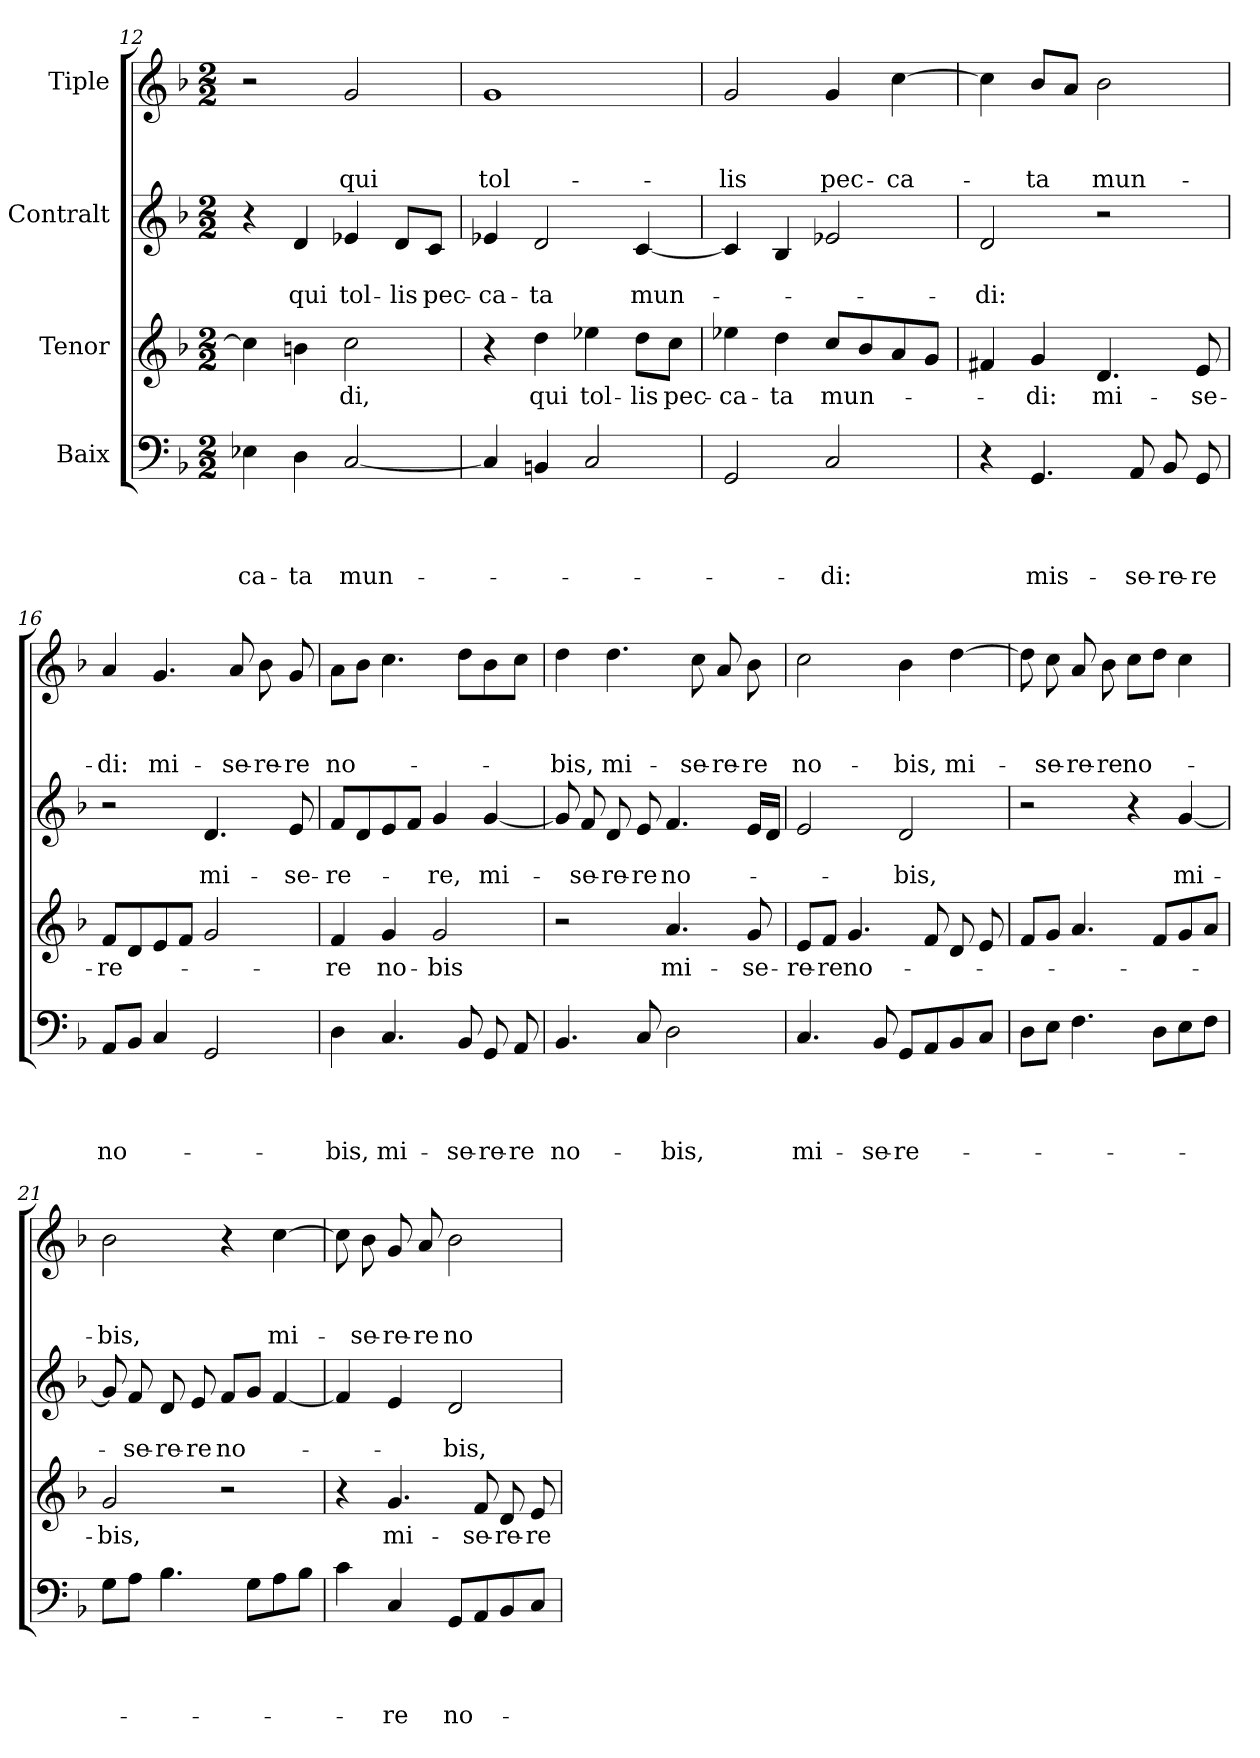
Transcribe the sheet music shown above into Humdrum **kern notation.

**kern	**text	**text	**text	**text	**kern	**text	**kern	**text	**text	**kern	**text	**text	**text
*part4	*part4	*part4	*part4	*part4	*part3	*part3	*part2	*part2	*part2	*part1	*part1	*part1	*part1
*staff4	*staff4	*staff4	*staff4	*staff4	*staff3	*staff3	*staff2	*staff2	*staff2	*staff1	*staff1	*staff1	*staff1
*I"Baix	*	*	*	*	*I"Tenor	*	*I"Contralt	*	*	*I"Tiple	*	*	*
!!LO:LB:g=z
*clefF4	*	*	*	*	*clefG2	*	*clefG2	*	*	*clefG2	*	*	*
*k[b-]	*	*	*	*	*k[b-]	*	*k[b-]	*	*	*k[b-]	*	*	*
*F:	*	*	*	*	*F:	*	*F:	*	*	*F:	*	*	*
*M2/2	*	*	*	*	*M2/2	*	*M2/2	*	*	*M2/2	*	*	*
=12	=12	=12	=12	=12	=12	=12	=12	=12	=12	=12	=12	=12	=12
!	!	!	!	!LO:LY:b	!	!	!	!	!	!	!	!	!
4E-X\	.	.	.	-ca-	4cc\]	.	4r	.	.	2r	.	.	.
!	!	!	!	!LO:LY:b	!	!	!	!	!LO:LY:b	!	!	!	!
4D\	.	.	.	-ta	4bn\	.	4d/	.	-qui	.	.	.	.
!	!	!	!	!LO:LY:b	!	!LO:LY:b	!	!	!LO:LY:b	!	!	!	!LO:LY:b
[<2C/	.	.	.	mun-	2cc\	-di,	4e-X/	.	tol-	2g/	.	.	qui
!	!	!	!	!	!	!	!	!	!LO:LY:b	!	!	!	!
.	.	.	.	.	.	.	8d/L	.	-lis	.	.	.	.
!	!	!	!	!	!	!	!	!	!LO:LY:b	!	!	!	!
.	.	.	.	.	.	.	8c/J	.	pec-	.	.	.	.
=13	=13	=13	=13	=13	=13	=13	=13	=13	=13	=13	=13	=13	=13
!	!	!	!	!	!	!	!	!	!LO:LY:b	!	!	!	!LO:LY:b
4C/]	.	.	.	.	4r	.	4e-X/	.	-ca-	1g	.	.	tol-
!	!	!	!	!	!	!LO:LY:b	!	!	!LO:LY:b	!	!	!	!
4BBn/	.	.	.	.	4dd\	qui	2d/	.	-ta	.	.	.	.
!	!	!	!	!	!	!LO:LY:b	!	!	!	!	!	!	!
2C/	.	.	.	.	4ee-X\	tol-	.	.	.	.	.	.	.
!	!	!	!	!	!	!LO:LY:b	!	!	!LO:LY:b	!	!	!	!
.	.	.	.	.	8dd\L	-lis	[<4c/	.	mun-	.	.	.	.
!	!	!	!	!	!	!LO:LY:b	!	!	!	!	!	!	!
.	.	.	.	.	8cc\J	pec-	.	.	.	.	.	.	.
=14	=14	=14	=14	=14	=14	=14	=14	=14	=14	=14	=14	=14	=14
!	!	!	!	!	!	!LO:LY:b	!	!	!	!	!	!	!LO:LY:b
2GG/	.	.	.	.	4ee-X\	-ca-	4c/]	.	.	2g/	.	.	-lis
!	!	!	!	!	!	!LO:LY:b	!	!	!	!	!	!	!
.	.	.	.	.	4dd\	-ta	4B-/	.	.	.	.	.	.
!	!	!	!	!LO:LY:b	!	!LO:LY:b	!	!	!	!	!	!	!LO:LY:b
2C/	.	.	.	-di:	8cc/L	mun-	2e-X/	.	.	4g/	.	.	pec-
.	.	.	.	.	8b-/	.	.	.	.	.	.	.	.
!	!	!	!	!	!	!	!	!	!	!	!	!	!LO:LY:b
.	.	.	.	.	8a/	.	.	.	.	[>4cc\	.	.	-ca-
.	.	.	.	.	8g/J	.	.	.	.	.	.	.	.
=15	=15	=15	=15	=15	=15	=15	=15	=15	=15	=15	=15	=15	=15
!	!	!	!	!	!	!	!	!	!LO:LY:b	!	!	!	!
4r	.	.	.	.	4f#X/	.	2d/	.	-di:	4cc\]	.	.	.
!	!	!	!	!LO:LY:b	!	!LO:LY:b	!	!	!	!	!	!	!LO:LY:b
4.GG/	.	.	.	mis-	4g/	-di:	.	.	.	8b-/L	.	.	-ta
.	.	.	.	.	.	.	.	.	.	8a/J	.	.	.
!	!	!	!	!	!	!LO:LY:b	!	!	!	!	!	!	!LO:LY:b
.	.	.	.	.	4.d/	mi-	2r	.	.	2b-\	.	.	mun-
!	!	!	!	!LO:LY:b	!	!	!	!	!	!	!	!	!
8AA/	.	.	.	-se-	.	.	.	.	.	.	.	.	.
!	!	!	!	!LO:LY:b	!	!	!	!	!	!	!	!	!
8BB-/	.	.	.	-re-	.	.	.	.	.	.	.	.	.
!	!	!	!	!LO:LY:b	!	!LO:LY:b	!	!	!	!	!	!	!
8GG/	.	.	.	-re	8e/	-se-	.	.	.	.	.	.	.
=16	=16	=16	=16	=16	=16	=16	=16	=16	=16	=16	=16	=16	=16
!	!	!	!	!LO:LY:b	!	!LO:LY:b	!	!	!	!	!	!	!LO:LY:b
8AA/L	.	.	.	no-	8f/L	-re-	2r	.	.	4a/	.	.	-di:
8BB-/J	.	.	.	.	8d/	.	.	.	.	.	.	.	.
!	!	!	!	!	!	!	!	!	!	!	!	!	!LO:LY:b
4C/	.	.	.	.	8e/	.	.	.	.	4.g/	.	.	mi-
.	.	.	.	.	8f/J	.	.	.	.	.	.	.	.
!	!	!	!	!	!	!	!	!	!LO:LY:b	!	!	!	!
2GG/	.	.	.	.	2g/	.	4.d/	.	mi-	.	.	.	.
!	!	!	!	!	!	!	!	!	!	!	!	!	!LO:LY:b
.	.	.	.	.	.	.	.	.	.	8a/	.	.	-se-
!	!	!	!	!	!	!	!	!	!	!	!	!	!LO:LY:b
.	.	.	.	.	.	.	.	.	.	8b-\	.	.	-re-
!	!	!	!	!	!	!	!	!	!LO:LY:b	!	!	!	!LO:LY:b
.	.	.	.	.	.	.	8e/	.	-se-	8g/	.	.	-re
!!LO:LB:g=z
=17	=17	=17	=17	=17	=17	=17	=17	=17	=17	=17	=17	=17	=17
!	!	!	!	!LO:LY:b	!	!LO:LY:b	!	!	!LO:LY:b	!	!	!	!LO:LY:b
4D\	.	.	.	-bis,	4f/	-re	8f/L	.	-re-	8a\L	.	.	no-
.	.	.	.	.	.	.	8d/	.	.	8b-\J	.	.	.
!	!	!	!	!LO:LY:b	!	!LO:LY:b	!	!	!	!	!	!	!
4.C/	.	.	.	mi-	4g/	no-	8e/	.	.	4.cc\	.	.	.
.	.	.	.	.	.	.	8f/J	.	.	.	.	.	.
!	!	!	!	!	!	!LO:LY:b	!	!	!LO:LY:b	!	!	!	!
.	.	.	.	.	2g/	-bis	4g/	.	-re,	.	.	.	.
!	!	!	!	!LO:LY:b	!	!	!	!	!	!	!	!	!
8BB-/	.	.	.	-se-	.	.	.	.	.	8dd\L	.	.	.
!	!	!	!	!LO:LY:b	!	!	!	!	!LO:LY:b	!	!	!	!
8GG/	.	.	.	-re-	.	.	[<4g/	.	mi-	8b-\	.	.	.
!	!	!	!	!LO:LY:b	!	!	!	!	!	!	!	!	!
8AA/	.	.	.	-re	.	.	.	.	.	8cc\J	.	.	.
=18	=18	=18	=18	=18	=18	=18	=18	=18	=18	=18	=18	=18	=18
!	!	!	!	!LO:LY:b	!	!	!	!	!	!	!	!	!LO:LY:b
4.BB-/	.	.	.	no-	2r	.	8g/]	.	.	4dd\	.	.	-bis,
!	!	!	!	!	!	!	!	!	!LO:LY:b	!	!	!	!
.	.	.	.	.	.	.	8f/	.	-se-	.	.	.	.
!	!	!	!	!	!	!	!	!	!LO:LY:b	!	!	!	!LO:LY:b
.	.	.	.	.	.	.	8d/	.	-re-	4.dd\	.	.	mi-
!	!	!	!	!	!	!	!	!	!LO:LY:b	!	!	!	!
8C/	.	.	.	.	.	.	8e/	.	-re	.	.	.	.
!	!	!	!	!LO:LY:b	!	!LO:LY:b	!	!	!LO:LY:b	!	!	!	!
2D\	.	.	.	-bis,	4.a/	mi-	4.f/	.	no-	.	.	.	.
!	!	!	!	!	!	!	!	!	!	!	!	!	!LO:LY:b
.	.	.	.	.	.	.	.	.	.	8cc\	.	.	-se-
!	!	!	!	!	!	!	!	!	!	!	!	!	!LO:LY:b
.	.	.	.	.	.	.	.	.	.	8a/	.	.	-re-
!	!	!	!	!	!	!LO:LY:b	!	!	!	!	!	!	!LO:LY:b
.	.	.	.	.	8g/	-se-	16e/LL	.	.	8b-\	.	.	-re
.	.	.	.	.	.	.	16d/JJ	.	.	.	.	.	.
=19	=19	=19	=19	=19	=19	=19	=19	=19	=19	=19	=19	=19	=19
!	!	!	!	!LO:LY:b	!	!LO:LY:b	!	!	!	!	!	!	!LO:LY:b
4.C/	.	.	.	mi-	8e/L	-re-	2e/	.	.	2cc\	.	.	no-
!	!	!	!	!	!	!LO:LY:b	!	!	!	!	!	!	!
.	.	.	.	.	8f/J	-re	.	.	.	.	.	.	.
!	!	!	!	!	!	!LO:LY:b	!	!	!	!	!	!	!
.	.	.	.	.	4.g/	no-	.	.	.	.	.	.	.
!	!	!	!	!LO:LY:b	!	!	!	!	!	!	!	!	!
8BB-/	.	.	.	-se-	.	.	.	.	.	.	.	.	.
!	!	!	!	!LO:LY:b	!	!	!	!	!LO:LY:b	!	!	!	!LO:LY:b
8GG/L	.	.	.	-re-	.	.	2d/	.	-bis,	4b-\	.	.	-bis,
8AA/	.	.	.	.	8f/	.	.	.	.	.	.	.	.
!	!	!	!	!	!	!	!	!	!	!	!	!	!LO:LY:b
8BB-/	.	.	.	.	8d/	.	.	.	.	[>4dd\	.	.	mi-
8C/J	.	.	.	.	8e/	.	.	.	.	.	.	.	.
=20	=20	=20	=20	=20	=20	=20	=20	=20	=20	=20	=20	=20	=20
8D\L	.	.	.	.	8f/L	.	2r	.	.	8dd\]	.	.	.
!	!	!	!	!	!	!	!	!	!	!	!	!	!LO:LY:b
8E\J	.	.	.	.	8g/J	.	.	.	.	8cc\	.	.	-se-
!	!	!	!	!	!	!	!	!	!	!	!	!	!LO:LY:b
4.F\	.	.	.	.	4.a/	.	.	.	.	8a/	.	.	-re-
!	!	!	!	!	!	!	!	!	!	!	!	!	!LO:LY:b
.	.	.	.	.	.	.	.	.	.	8b-\	.	.	-re
!	!	!	!	!	!	!	!	!	!	!	!	!	!LO:LY:b
.	.	.	.	.	.	.	4r	.	.	8cc\L	.	.	no-
8D\L	.	.	.	.	8f/L	.	.	.	.	8dd\J	.	.	.
!	!	!	!	!	!	!	!	!	!LO:LY:b	!	!	!	!
8E\	.	.	.	.	8g/	.	[<4g/	.	mi-	4cc\	.	.	.
8F\J	.	.	.	.	8a/J	.	.	.	.	.	.	.	.
=21	=21	=21	=21	=21	=21	=21	=21	=21	=21	=21	=21	=21	=21
!	!	!	!	!	!	!LO:LY:b	!	!	!	!	!	!	!LO:LY:b
8G\L	.	.	.	.	2g/	-bis,	8g/]	.	.	2b-\	.	.	-bis,
!	!	!	!	!	!	!	!	!	!LO:LY:b	!	!	!	!
8A\J	.	.	.	.	.	.	8f/	.	-se-	.	.	.	.
!	!	!	!	!	!	!	!	!	!LO:LY:b	!	!	!	!
4.B-\	.	.	.	.	.	.	8d/	.	-re-	.	.	.	.
!	!	!	!	!	!	!	!	!	!LO:LY:b	!	!	!	!
.	.	.	.	.	.	.	8e/	.	-re	.	.	.	.
!	!	!	!	!	!	!	!	!	!LO:LY:b	!	!	!	!
.	.	.	.	.	2r	.	8f/L	.	no-	4r	.	.	.
8G\L	.	.	.	.	.	.	8g/J	.	.	.	.	.	.
!	!	!	!	!	!	!	!	!	!	!	!	!	!LO:LY:b
8A\	.	.	.	.	.	.	[<4f/	.	.	[>4cc\	.	.	mi-
8B-\J	.	.	.	.	.	.	.	.	.	.	.	.	.
!!LO:PB:g=z
=22	=22	=22	=22	=22	=22	=22	=22	=22	=22	=22	=22	=22	=22
4c\	.	.	.	.	4r	.	4f/]	.	.	8cc\]	.	.	.
!	!	!	!	!	!	!	!	!	!	!	!	!	!LO:LY:b
.	.	.	.	.	.	.	.	.	.	8b-\	.	.	-se-
!	!	!	!	!LO:LY:b	!	!LO:LY:b	!	!	!	!	!	!	!LO:LY:b
4C/	.	.	.	-re	4.g/	mi-	4e/	.	.	8g/	.	.	-re-
!	!	!	!	!	!	!	!	!	!	!	!	!	!LO:LY:b
.	.	.	.	.	.	.	.	.	.	8a/	.	.	-re
!	!	!	!	!LO:LY:b	!	!	!	!	!LO:LY:b	!	!	!	!LO:LY:b
8GG/L	.	.	.	no-	.	.	2d/	.	-bis,	2b-\	.	.	no-
!	!	!	!	!	!	!LO:LY:b	!	!	!	!	!	!	!
8AA/	.	.	.	.	8f/	-se-	.	.	.	.	.	.	.
!	!	!	!	!	!	!LO:LY:b	!	!	!	!	!	!	!
8BB-/	.	.	.	.	8d/	-re-	.	.	.	.	.	.	.
!	!	!	!	!	!	!LO:LY:b	!	!	!	!	!	!	!
8C/J	.	.	.	.	8e/	-re	.	.	.	.	.	.	.
=	=	=	=	=	=	=	=	=	=	=	=	=	=
*-	*-	*-	*-	*-	*-	*-	*-	*-	*-	*-	*-	*-	*-
